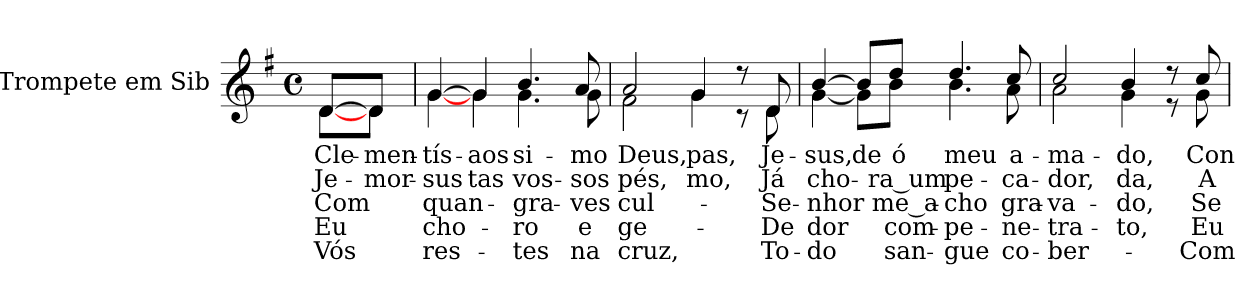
**kern	**text	**text	**text	**text	**text
*part1	*part1	*part1	*part1	*part1	*part1
*staff1	*staff1	*staff1	*staff1	*staff1	*staff1
*I"Trompete em Sib	*	*	*	*	*
*I'Tpte.	*	*	*	*	*
!!LO:PB:g=z
*clefG2	*	*	*	*	*
*ITrd1c2	*	*	*	*	*
*k[b-]	*	*	*	*	*
*F:	*	*	*	*	*
*M4/4	*	*	*	*	*
*met(c)	*	*	*	*	*
*MM76	*	*	*	*	*
=1	=1	=1	=1	=1	=1
!LO:TX:b:cj:t=1.	!	!	!	!	!
!LO:TX:b:cj:t=2.	!	!	!	!	!
!LO:TX:b:cj:t=3.	!	!	!	!	!
!LO:TX:b:cj:t=4.	!	!	!	!	!
!LO:TX:b:cj:t=5.	!	!	!	!	!
!	!LO:LY:b:color=#000000	!LO:LY:b:color=#000000	!LO:LY:b:color=#000000	!LO:LY:b:color=#000000	!LO:LY:b:color=#000000
*^	*	*	*	*	*
[>8ci/L	[<8ci\L	Cle-	Je-	Com	Eu	Vós
!	!	!LO:LY:b:color=#000000	!LO:LY:b:color=#000000	!	!	!
8ci/J]	8ci\J	-men-	mor-	.	.	.
=2	=2	=2	=2	=2	=2	=2
!	!	!LO:LY:b:color=#000000	!LO:LY:b:color=#000000	!LO:LY:b:color=#000000	!LO:LY:b:color=#000000	!LO:LY:b:color=#000000
[>4fi/	[<4fi\	-tís-	-sus	quan-	cho-	-res-
!	!	!LO:LY:b:color=#000000	!LO:LY:b:color=#000000	!	!	!
4fi/]	4fi\	aos	-tas	.	.	.
!	!	!LO:LY:b:color=#000000	!LO:LY:b:color=#000000	!LO:LY:b:color=#000000	!LO:LY:b:color=#000000	!LO:LY:b:color=#000000
4.ai/	4.fi\	-si-	vos-	gra-	-ro	-tes
!	!	!LO:LY:b:color=#000000	!LO:LY:b:color=#000000	!LO:LY:b:color=#000000	!LO:LY:b:color=#000000	!LO:LY:b:color=#000000
8gi/	8fi\	-mo	-sos	-ves	e	na
=3	=3	=3	=3	=3	=3	=3
!	!	!LO:LY:b:color=#000000	!LO:LY:b:color=#000000	!LO:LY:b:color=#000000	!LO:LY:b:color=#000000	!LO:LY:b:color=#000000
2gi/	2ei\	Deus,	pés,	cul-	ge-	cruz,
!	!	!LO:LY:b:color=#000000	!LO:LY:b:color=#000000	!	!	!
4fi/	4fi\	-pas,	-mo,	.	.	.
8r	8r	.	.	.	.	.
!	!	!LO:LY:b:color=#000000	!LO:LY:b:color=#000000	!LO:LY:b:color=#000000	!LO:LY:b:color=#000000	!LO:LY:b:color=#000000
8ci/	8ci\	Je-	Já	Se-	De	To-
=4	=4	=4	=4	=4	=4	=4
!	!	!LO:LY:b:color=#000000	!LO:LY:b:color=#000000	!LO:LY:b:color=#000000	!LO:LY:b:color=#000000	!LO:LY:b:color=#000000
[>4ai/	[<4fi\	-sus,	cho-	-nhor	dor	-do
!	!	!LO:LY:b:color=#000000	!	!	!	!
8ai/L]	8fi\L]	de	.	.	.	.
!	!	!LO:LY:b:color=#000000	!LO:LY:b:color=#000000	!LO:LY:b:color=#000000	!LO:LY:b:color=#000000	!LO:LY:b:color=#000000
8cci/J	8ai\J	ó	-ra_um	me_a-	com-	san-
!	!	!LO:LY:b:color=#000000	!LO:LY:b:color=#000000	!LO:LY:b:color=#000000	!LO:LY:b:color=#000000	!LO:LY:b:color=#000000
4.cci/	4.ai\	meu	pe-	-cho	-pe-	-gue
!	!	!LO:LY:b:color=#000000	!LO:LY:b:color=#000000	!LO:LY:b:color=#000000	!LO:LY:b:color=#000000	!LO:LY:b:color=#000000
8b-i/	8gi\	a-	-ca-	gra-	-ne-	co-
=5	=5	=5	=5	=5	=5	=5
!	!	!LO:LY:b:color=#000000	!LO:LY:b:color=#000000	!LO:LY:b:color=#000000	!LO:LY:b:color=#000000	!LO:LY:b:color=#000000
2b-i/	2gi\	-ma-	-dor,	-va-	-tra-	-ber-
!	!	!LO:LY:b:color=#000000	!LO:LY:b:color=#000000	!LO:LY:b:color=#000000	!LO:LY:b:color=#000000	!
4ai/	4fi\	-do,	-da,	-do,	-to,	.
8r	8r	.	.	.	.	.
!	!	!LO:LY:b:color=#000000	!LO:LY:b:color=#000000	!LO:LY:b:color=#000000	!LO:LY:b:color=#000000	!LO:LY:b:color=#000000
8b-i/	8fi\	Con-	A	Se	Eu	Com
*v	*v	*	*	*	*	*
=	=	=	=	=	=
*-	*-	*-	*-	*-	*-
